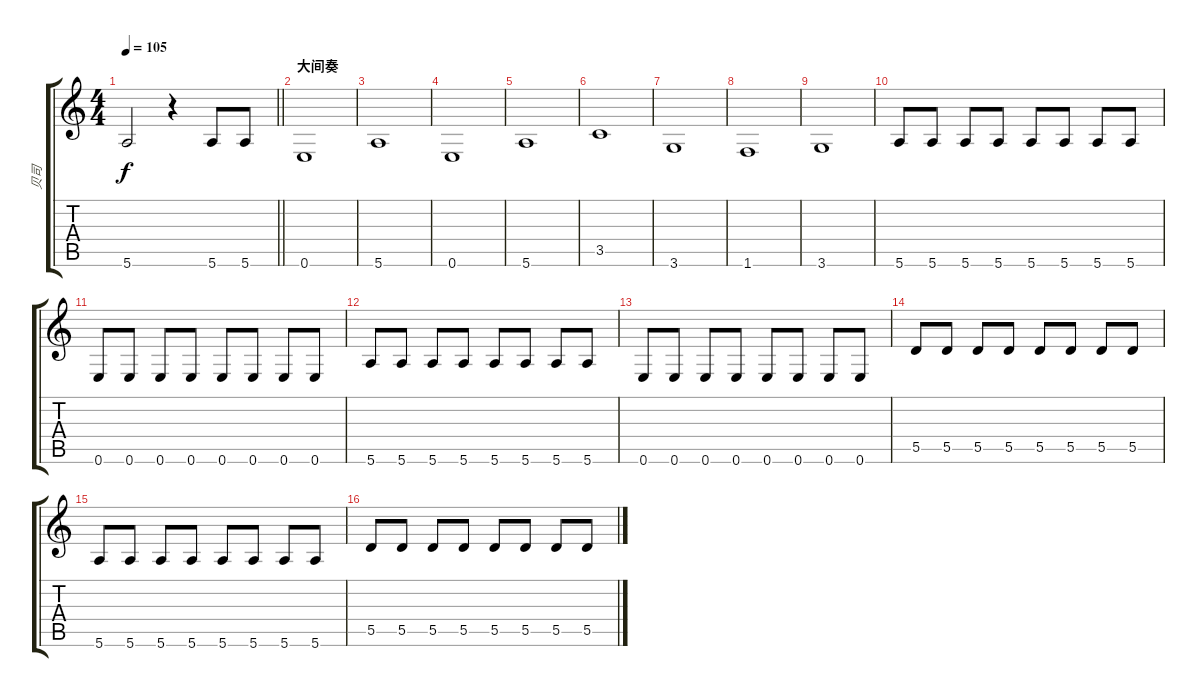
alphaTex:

\track ("贝司" "贝司") {instrument electricbassfinger}
\staff {score tabs}
\tuning (E4 B3 G3 D3 A2 E2) {hide}
\ts (4 4)
\tempo 105
\clef g2
\barLineRight lightlight
\ks c
5.6.2{dy f} r.4 5.6.8 5.6.8 |
\section ("" "大间奏")
0.6.1 |
5.6.1 |
0.6.1 |
5.6.1 |
3.5.1 |
3.6.1 |
1.6.1 |
3.6.1 |
5.6.8 5.6.8 5.6.8 5.6.8 5.6.8 5.6.8 5.6.8 5.6.8 |
0.6.8 0.6.8 0.6.8 0.6.8 0.6.8 0.6.8 0.6.8 0.6.8 |
5.6.8 5.6.8 5.6.8 5.6.8 5.6.8 5.6.8 5.6.8 5.6.8 |
0.6.8 0.6.8 0.6.8 0.6.8 0.6.8 0.6.8 0.6.8 0.6.8 |
5.5.8 5.5.8 5.5.8 5.5.8 5.5.8 5.5.8 5.5.8 5.5.8 |
5.6.8 5.6.8 5.6.8 5.6.8 5.6.8 5.6.8 5.6.8 5.6.8 |
5.5.8 5.5.8 5.5.8 5.5.8 5.5.8 5.5.8 5.5.8 5.5.8
